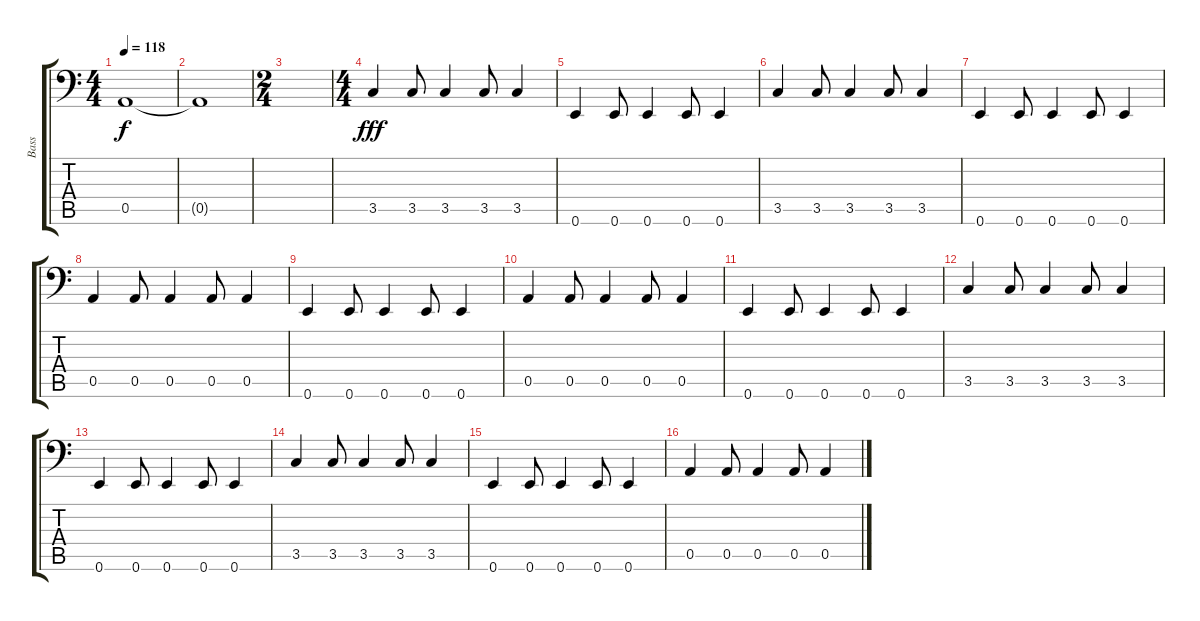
\track ("Bass" "Bass") {instrument electricbassfinger}
\staff {score tabs}
\tuning (E3 B2 G2 D2 A1 E1) {hide}
\ts (4 4)
\tempo 118
\clef f4
\ks c
0.5.1{dy f} |
0.5{t}.1 |
\ts (2 4)
|
\ts (4 4)
3.5.4{dy fff volume 16} 3.5.8 3.5.4 3.5.8 3.5.4 |
0.6.4{volume 16} 0.6.8 0.6.4 0.6.8 0.6.4 |
3.5.4{volume 16} 3.5.8 3.5.4 3.5.8 3.5.4 |
0.6.4{volume 16} 0.6.8 0.6.4 0.6.8 0.6.4 |
0.5.4{volume 16} 0.5.8 0.5.4 0.5.8 0.5.4 |
0.6.4{volume 16} 0.6.8 0.6.4 0.6.8 0.6.4 |
0.5.4{volume 16} 0.5.8 0.5.4 0.5.8 0.5.4 |
0.6.4{volume 16} 0.6.8 0.6.4 0.6.8 0.6.4 |
3.5.4{volume 16} 3.5.8 3.5.4 3.5.8 3.5.4 |
0.6.4{volume 16} 0.6.8 0.6.4 0.6.8 0.6.4 |
3.5.4{volume 16} 3.5.8 3.5.4 3.5.8 3.5.4 |
0.6.4{volume 16} 0.6.8 0.6.4 0.6.8 0.6.4 |
0.5.4{volume 16} 0.5.8 0.5.4 0.5.8 0.5.4
